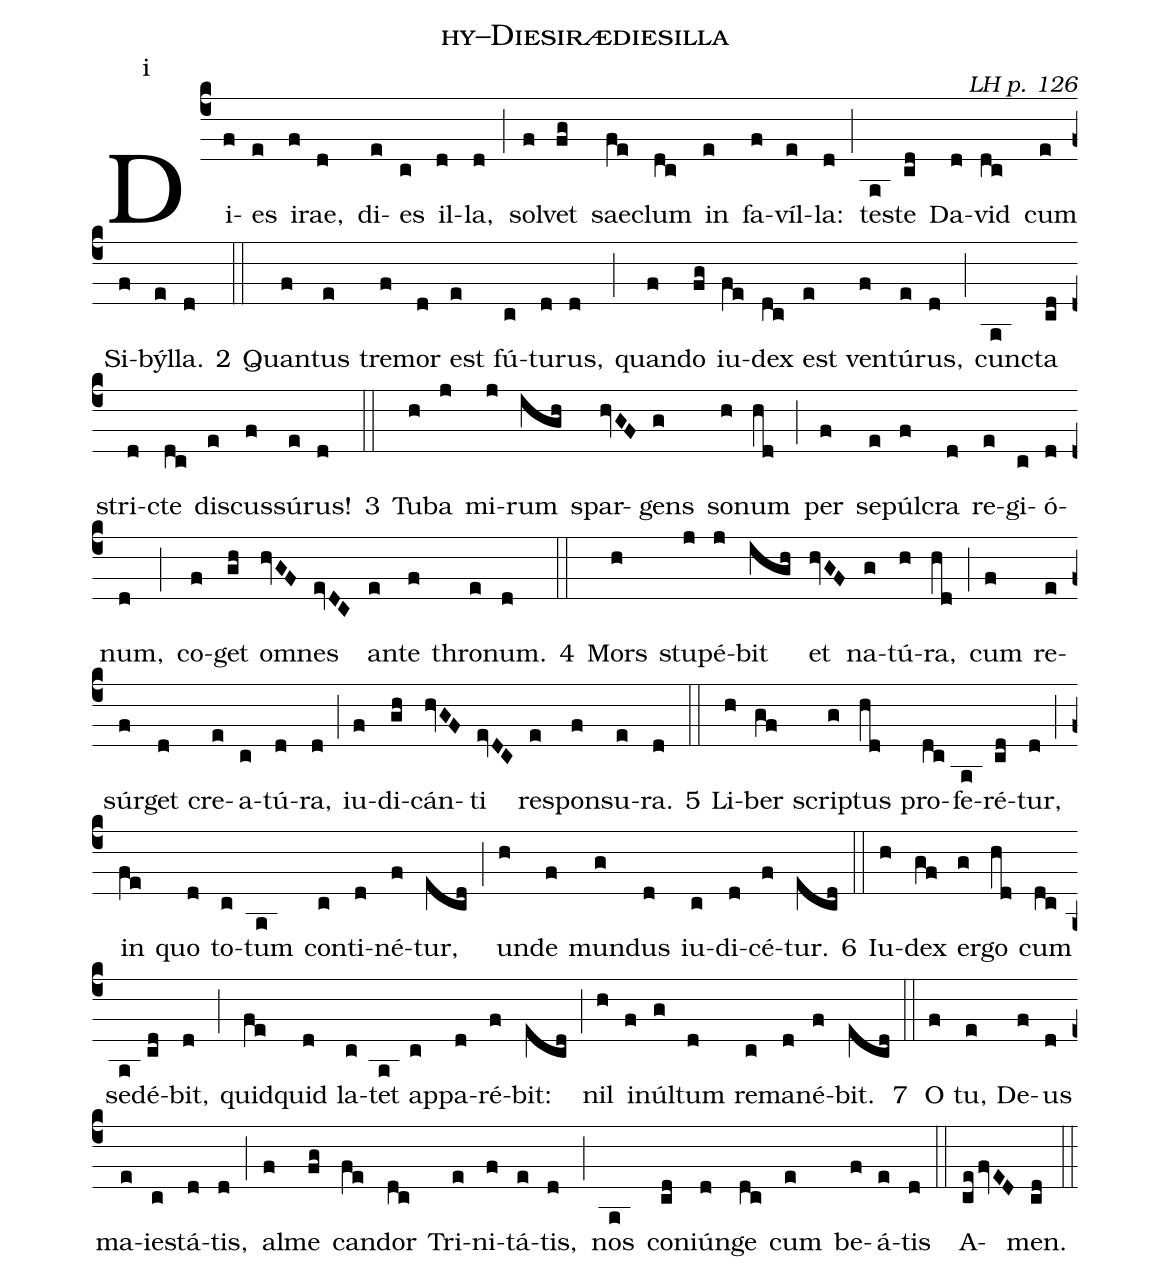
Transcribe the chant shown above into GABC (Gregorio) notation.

name: hy--Diesirædiesilla;
commentary: LH p. 126;
annotation: i;
%%
(c4) Di(f)es(e) i(f)rae,(d) di(e)es(c) il(d)la,(d) (;)
sol(f)vet(fg) sae(fe)clum(dc) in(e) fa(f)víl(e)la:(d) (;) te(a)ste(cd) Da(d)vid(dc) cum(e) Si(f)býl(e)la.(d)
2(::) Quan(f)tus(e) tre(f)mor(d) est(e) fú(c)tu(d)rus,(d) (;) quan(f)do(fg) iu(fe)dex(dc) est(e) ven(f)tú(e)rus,(d) (;) cunc(a)ta(cd) stri(d)cte(dc) di(e)scus(f)sú(e)rus!(d)
3(::) Tu(h)ba(j) mi(j)rum(igh) spar(hvGF)gens(g) so(h)num(hd) (;)
per(f) se(e)púl(f)cra(d) re(e)gi(c)ó(d)num,(d) (;)
co(f)get(gh) o(hvGF)mnes(evDC) an(e)te(f) thro(e)num.(d)
4(::) Mors(h) stu(j)pé(j)bit(igh) et(hvGF) na(g)tú(h)ra,(hd) (;)
cum(f) re(e)súr(f)get(d) cre(e)a(c)tú(d)ra,(d) (;) iu(f)di(gh)cán(hvGF)ti(evDC) re(e)spon(f)su(e)ra.(d)
5(::) Li(h)ber(gf) scri(g)ptus(hd) pro(dc)fe(a)ré(cd)tur,(d) (;)
in(fe) quo(d) to(c)tum(a) con(c)ti(d)né(f)tur,(ecd) (;)
un(h)de(f) mun(g)dus(d) iu(c)di(d)cé(f)tur.(ecd)
6(::)
Iu(h)dex(gf) er(g)go(hd) cum(dc) se(a)dé(cd)bit,(d) (;) quid(fe)quid(d) la(c)tet(a) ap(c)pa(d)ré(f)bit:(ecd) (;)
nil(h) i(f)núl(g)tum(d) re(c)ma(d)né(f)bit.(ecd)
7(::)
O(f) tu,(e) De(f)us(d) ma(e)ie(c)stá(d)tis,(d) (;) al(f)me(fg) can(fe)dor(dc) Tri(e)ni(f)tá(e)tis,(d) (;)
nos(a) con(cd)iún(d)ge(dc) cum(e) be(f)á(e)tis(d) (::) A(ce/fvED)men.(cd) (::)
